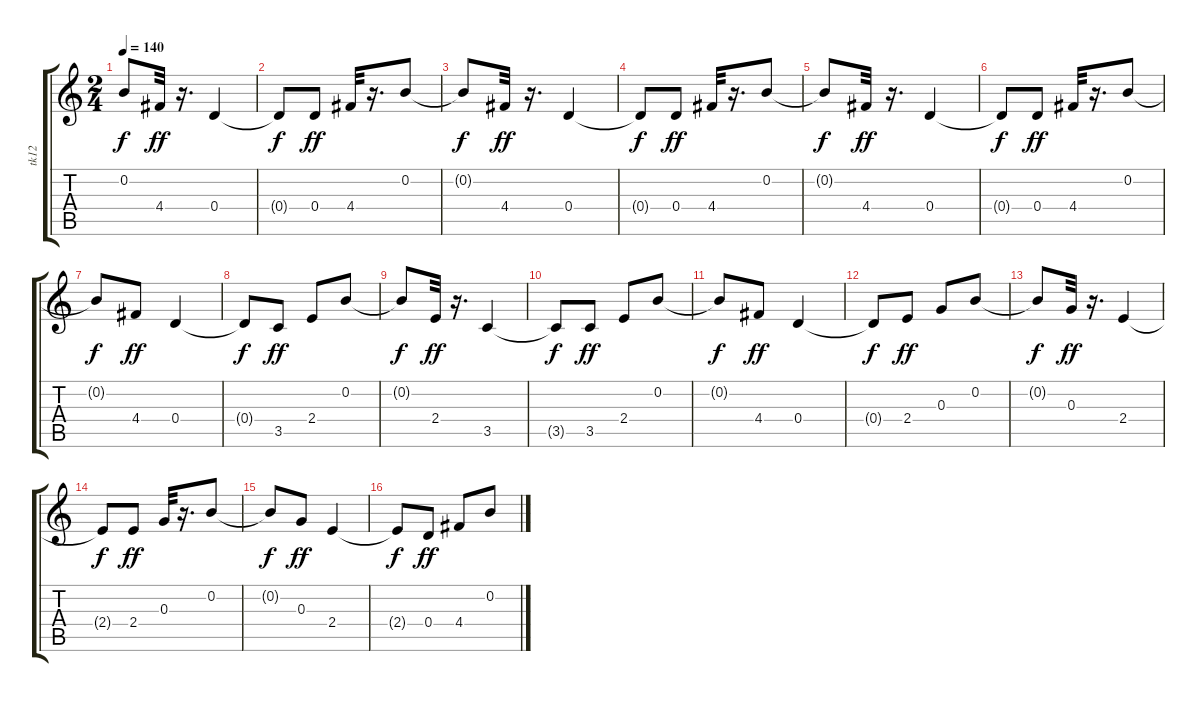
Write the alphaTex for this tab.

\track ("tk12" "tk12") {instrument electricguitarclean}
\staff {score tabs}
\tuning (E4 B3 G3 D3 A2 E2) {hide}
\ts (2 4)
\tempo 140
\clef g2
\ks c
0.2{t}.8{dy f} 4.4.32{dy ff} r.16{d} 0.4.4 |
0.4{t}.8{dy f} 0.4.8{dy ff} 4.4.32 r.16{d} 0.2.8 |
0.2{t}.8{dy f} 4.4.32{dy ff} r.16{d} 0.4.4 |
0.4{t}.8{dy f} 0.4.8{dy ff} 4.4.32 r.16{d} 0.2.8 |
0.2{t}.8{dy f} 4.4.32{dy ff} r.16{d} 0.4.4 |
0.4{t}.8{dy f} 0.4.8{dy ff} 4.4.32 r.16{d} 0.2.8 |
0.2{t}.8{dy f} 4.4.8{dy ff} 0.4.4 |
0.4{t}.8{dy f} 3.5.8{dy ff} 2.4.8 0.2.8 |
0.2{t}.8{dy f} 2.4.32{dy ff} r.16{d} 3.5.4 |
3.5{t}.8{dy f} 3.5.8{dy ff} 2.4.8 0.2.8 |
0.2{t}.8{dy f} 4.4.8{dy ff} 0.4.4 |
0.4{t}.8{dy f} 2.4.8{dy ff} 0.3.8 0.2.8 |
0.2{t}.8{dy f} 0.3.32{dy ff} r.16{d} 2.4.4 |
2.4{t}.8{dy f} 2.4.8{dy ff} 0.3.32 r.16{d} 0.2.8 |
0.2{t}.8{dy f} 0.3.8{dy ff} 2.4.4 |
2.4{t}.8{dy f} 0.4.8{dy ff} 4.4.8 0.2.8
